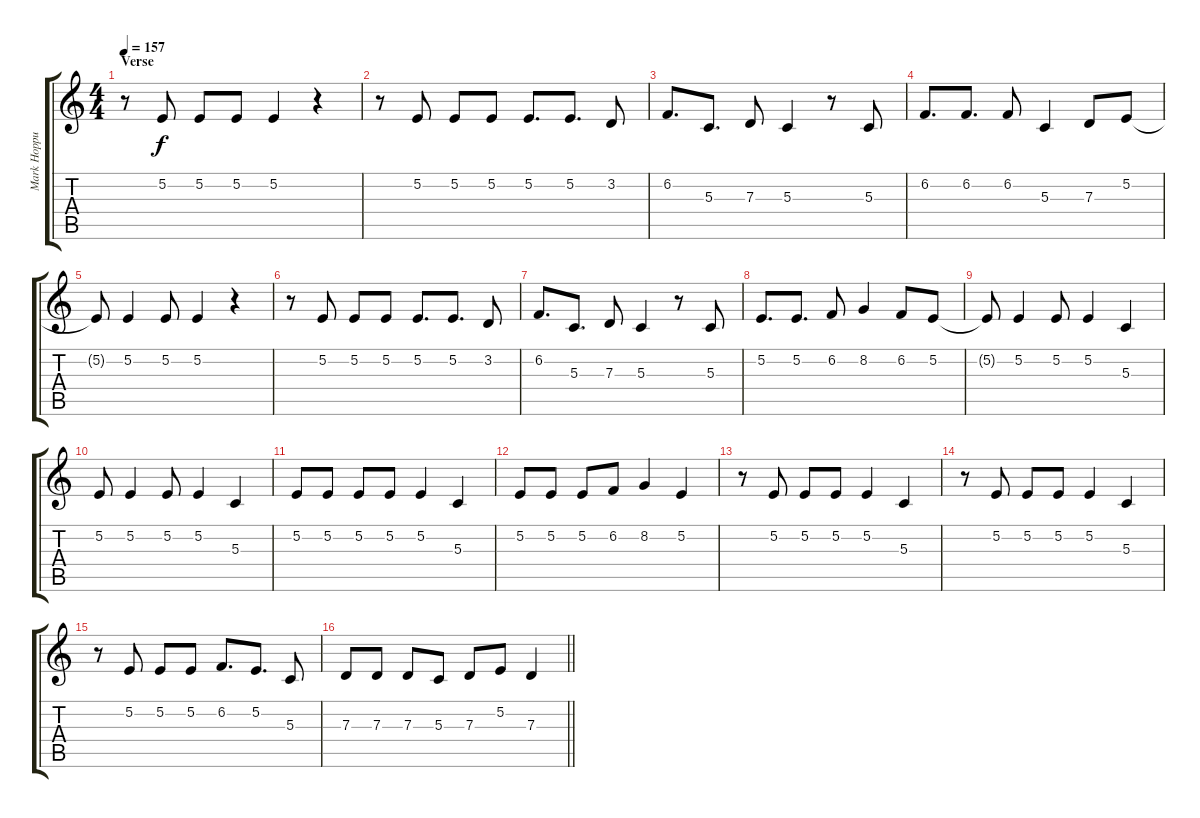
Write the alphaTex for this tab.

\track ("Mark Hoppus - Vocals" "Mark Hoppu") {instrument altosax}
\staff {score tabs}
\tuning (E4 B3 G3 D3 A2 E2) {hide}
\ts (4 4)
\section ("" "Verse")
\tempo 157
\clef g2
\ks c
r.8{dy f} 5.2.8 5.2.8 5.2.8 5.2.4 r.4 |
r.8 5.2.8 5.2.8 5.2.8 5.2.8{d} 5.2.8{d} 3.2.8 |
6.2.8{d} 5.3.8{d} 7.3.8 5.3.4 r.8 5.3.8 |
6.2.8{d} 6.2.8{d} 6.2.8 5.3.4 7.3.8 5.2.8 |
5.2{t}.8 5.2.4 5.2.8 5.2.4 r.4 |
r.8 5.2.8 5.2.8 5.2.8 5.2.8{d} 5.2.8{d} 3.2.8 |
6.2.8{d} 5.3.8{d} 7.3.8 5.3.4 r.8 5.3.8 |
5.2.8{d} 5.2.8{d} 6.2.8 8.2.4 6.2.8 5.2.8 |
5.2{t}.8 5.2.4 5.2.8 5.2.4 5.3.4 |
5.2.8 5.2.4 5.2.8 5.2.4 5.3.4 |
5.2.8 5.2.8 5.2.8 5.2.8 5.2.4 5.3.4 |
5.2.8 5.2.8 5.2.8 6.2.8 8.2.4 5.2.4 |
r.8 5.2.8 5.2.8 5.2.8 5.2.4 5.3.4 |
r.8 5.2.8 5.2.8 5.2.8 5.2.4 5.3.4 |
r.8 5.2.8 5.2.8 5.2.8 6.2.8{d} 5.2.8{d} 5.3.8 |
\barLineRight lightlight
7.3.8 7.3.8 7.3.8 5.3.8 7.3.8 5.2.8 7.3.4
